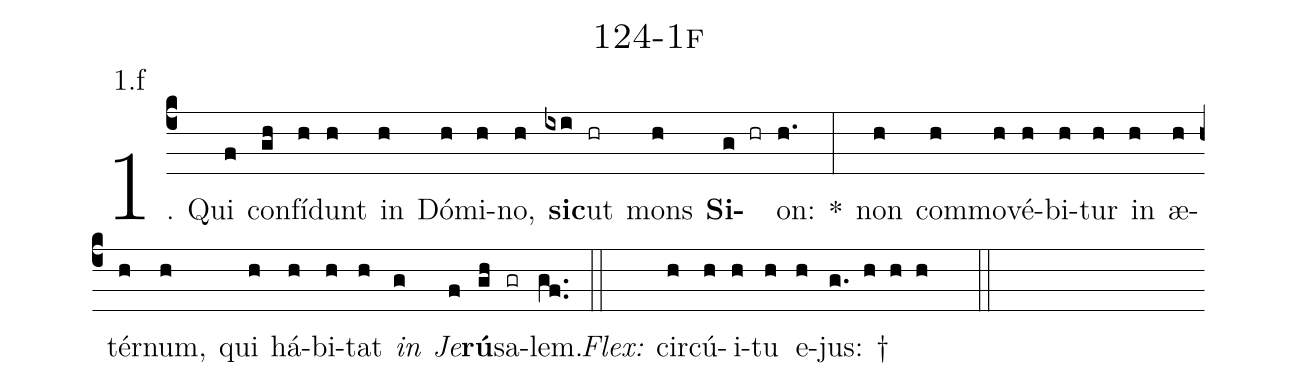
name: 124-1f;
annotation: 1.f;
%%
(c4)1. Qui(f) con(gh)fí(h)dunt(h) in(h) Dó(h)mi(h)no,(h) <b>sic</b>(ixi)ut(hr) mons(h) <b>Si</b>(g hr)on:(h.) *(:) non(h) com(h)mo(h)vé(h)bi(h)tur(h) in(h) æ(h)tér(h)num,(h) qui(h) há(h)bi(h)tat(h) <i>in</i>(g) <i>Je</i>(f)<b>rú</b>(gh)sa(gr)lem.(gf..) (::)
<i>Flex:</i>()  cir(h)cú(h)i(h)tu(h) e(h)jus: †(g. h h h  ::)
